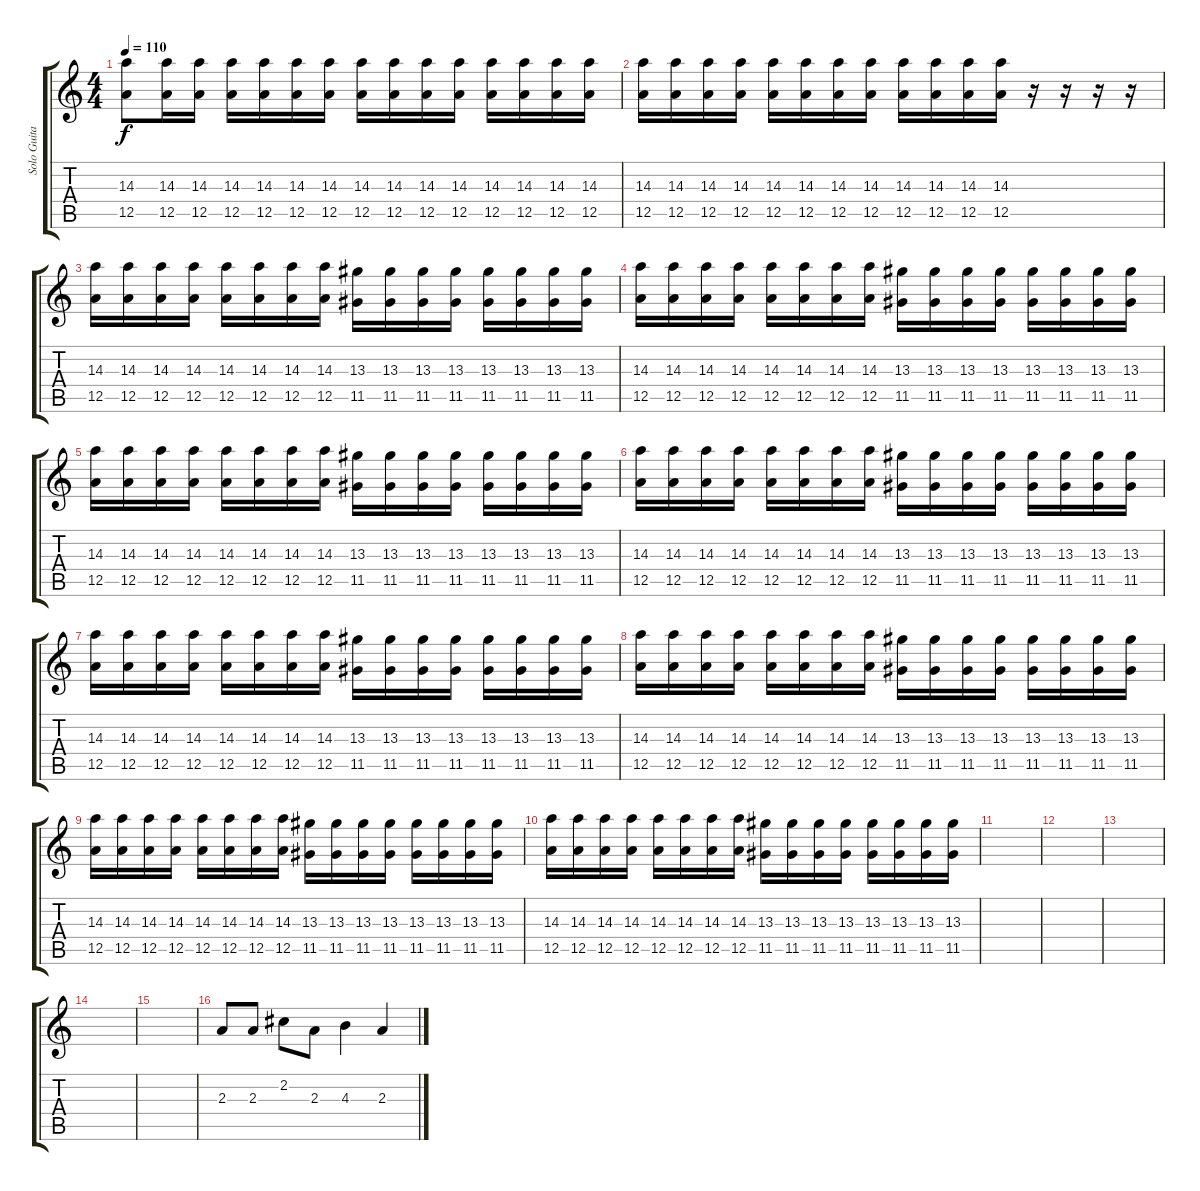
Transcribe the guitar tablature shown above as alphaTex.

\track ("Solo Guitar" "Solo Guita") {instrument distortionguitar}
\staff {score tabs}
\tuning (E4 B3 G3 D3 A2 E2) {hide}
\ts (4 4)
\tempo 110
\clef g2
\ks c
(14.3 12.5).8{dy f} (14.3 12.5).16 (14.3 12.5).16 (14.3 12.5).16 (14.3 12.5).16 (14.3 12.5).16 (14.3 12.5).16 (14.3 12.5).16 (14.3 12.5).16 (14.3 12.5).16 (14.3 12.5).16 (14.3 12.5).16 (14.3 12.5).16 (14.3 12.5).16 (14.3 12.5).16 |
(14.3 12.5).16 (14.3 12.5).16 (14.3 12.5).16 (14.3 12.5).16 (14.3 12.5).16 (14.3 12.5).16 (14.3 12.5).16 (14.3 12.5).16 (14.3 12.5).16 (14.3 12.5).16 (14.3 12.5).16 (14.3 12.5).16 r.16 r.16 r.16 r.16 |
(14.3 12.5).16{volume 12} (14.3 12.5).16 (14.3 12.5).16 (14.3 12.5).16 (14.3 12.5).16 (14.3 12.5).16 (14.3 12.5).16 (14.3 12.5).16 (13.3 11.5).16 (13.3 11.5).16 (13.3 11.5).16 (13.3 11.5).16 (13.3 11.5).16 (13.3 11.5).16 (13.3 11.5).16 (13.3 11.5).16 |
(14.3 12.5).16 (14.3 12.5).16 (14.3 12.5).16 (14.3 12.5).16 (14.3 12.5).16 (14.3 12.5).16 (14.3 12.5).16 (14.3 12.5).16 (13.3 11.5).16 (13.3 11.5).16 (13.3 11.5).16 (13.3 11.5).16 (13.3 11.5).16 (13.3 11.5).16 (13.3 11.5).16 (13.3 11.5).16 |
(14.3 12.5).16 (14.3 12.5).16 (14.3 12.5).16 (14.3 12.5).16 (14.3 12.5).16 (14.3 12.5).16 (14.3 12.5).16 (14.3 12.5).16 (13.3 11.5).16 (13.3 11.5).16 (13.3 11.5).16 (13.3 11.5).16 (13.3 11.5).16 (13.3 11.5).16 (13.3 11.5).16 (13.3 11.5).16 |
(14.3 12.5).16 (14.3 12.5).16 (14.3 12.5).16 (14.3 12.5).16 (14.3 12.5).16 (14.3 12.5).16 (14.3 12.5).16 (14.3 12.5).16 (13.3 11.5).16 (13.3 11.5).16 (13.3 11.5).16 (13.3 11.5).16 (13.3 11.5).16 (13.3 11.5).16 (13.3 11.5).16 (13.3 11.5).16 |
(14.3 12.5).16 (14.3 12.5).16 (14.3 12.5).16 (14.3 12.5).16 (14.3 12.5).16 (14.3 12.5).16 (14.3 12.5).16 (14.3 12.5).16 (13.3 11.5).16 (13.3 11.5).16 (13.3 11.5).16 (13.3 11.5).16 (13.3 11.5).16 (13.3 11.5).16 (13.3 11.5).16 (13.3 11.5).16 |
(14.3 12.5).16 (14.3 12.5).16 (14.3 12.5).16 (14.3 12.5).16 (14.3 12.5).16 (14.3 12.5).16 (14.3 12.5).16 (14.3 12.5).16 (13.3 11.5).16 (13.3 11.5).16 (13.3 11.5).16 (13.3 11.5).16 (13.3 11.5).16 (13.3 11.5).16 (13.3 11.5).16 (13.3 11.5).16 |
(14.3 12.5).16 (14.3 12.5).16 (14.3 12.5).16 (14.3 12.5).16 (14.3 12.5).16 (14.3 12.5).16 (14.3 12.5).16 (14.3 12.5).16 (13.3 11.5).16 (13.3 11.5).16 (13.3 11.5).16 (13.3 11.5).16 (13.3 11.5).16 (13.3 11.5).16 (13.3 11.5).16 (13.3 11.5).16 |
(14.3 12.5).16 (14.3 12.5).16 (14.3 12.5).16 (14.3 12.5).16 (14.3 12.5).16 (14.3 12.5).16 (14.3 12.5).16 (14.3 12.5).16 (13.3 11.5).16 (13.3 11.5).16 (13.3 11.5).16 (13.3 11.5).16 (13.3 11.5).16 (13.3 11.5).16 (13.3 11.5).16 (13.3 11.5).16 |
|
|
|
|
|
2.3.8{volume 11 instrument acousticguitarsteel} 2.3.8 2.2.8 2.3.8 4.3.4 2.3.4
